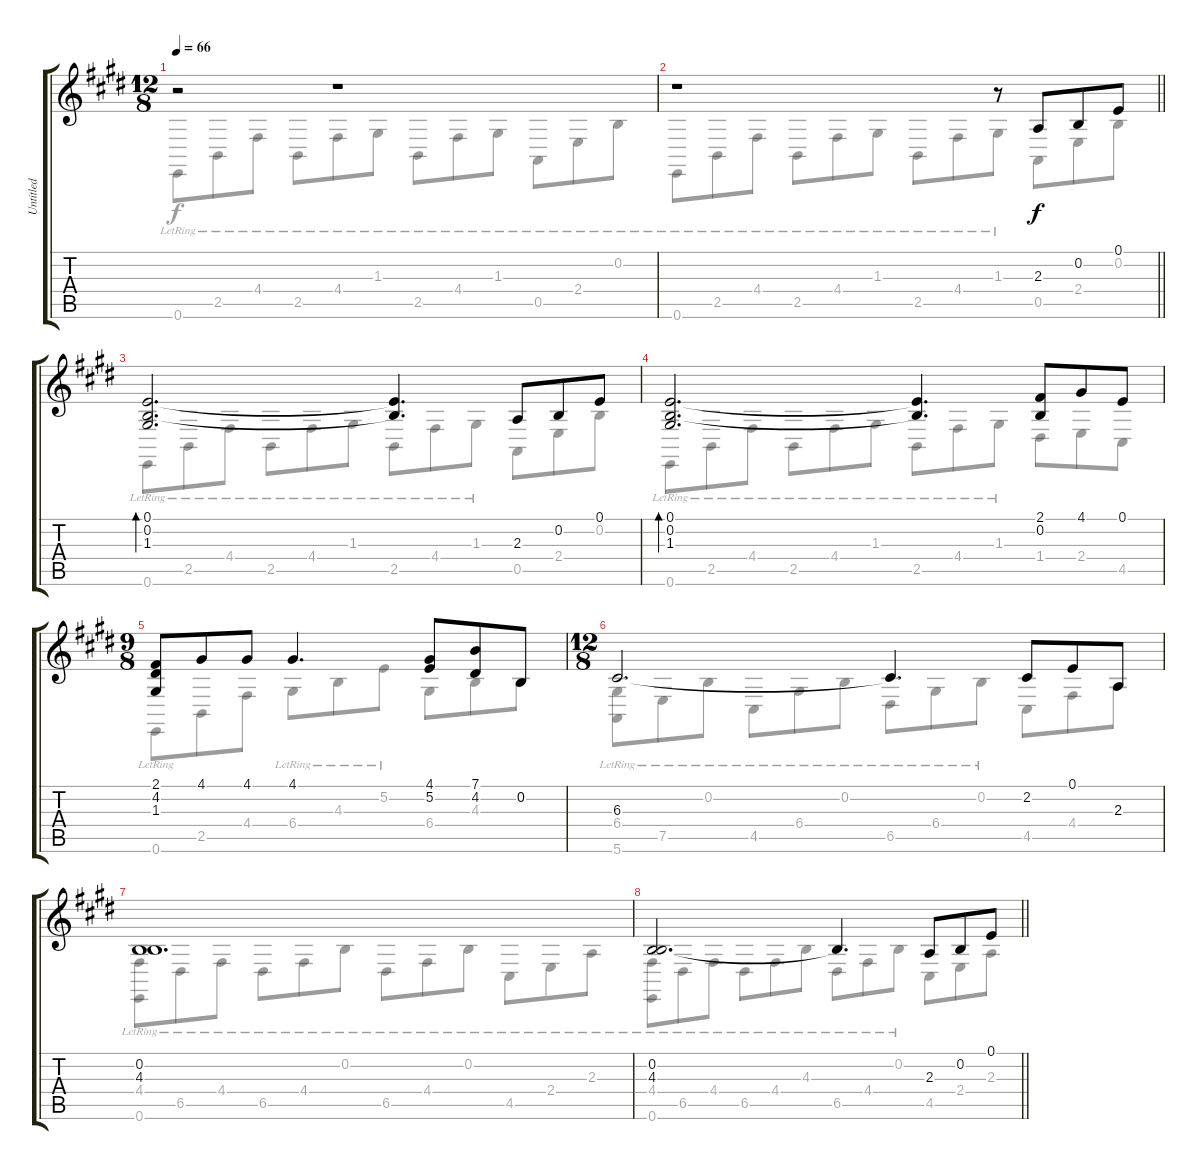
\track ("Untitled" "Untitled") {instrument brightacousticpiano}
\staff {score tabs}
\tuning (E4 B3 G3 D3 A2 E2) {hide}
\voice
\ts (12 8)
\tempo 66
\clef g2
\ks e
r.2{dy f instrument brightacousticpiano} r.1 |
\barLineRight lightlight
\ks c#minor
r.1 r.8 2.3.8 0.2.8 0.1.8 |
\ks e
(0.1 0.2 1.3).2{d bd 30} (0.1{t} 0.2{t}).4{d} 2.3.8 0.2.8 0.1.8 |
\ks c#minor
(0.1 0.2 1.3).2{d bd 30} (0.1{t} 0.2{t}).4{d} (2.1 0.2).8 4.1.8 0.1.8 |
\ts (9 8)
(2.1 4.2 1.3).8 4.1.8 4.1.8 4.1.4{d} (4.1 5.2).8 (7.1 4.2).8 0.2.8 |
\ts (12 8)
\ks e
6.3.2{d} 6.3{t}.4{d} 2.2.8 0.1.8 2.3.8 |
\ks c#minor
(0.2 4.3).1{d} |
\barLineRight lightlight
(0.2 4.3).2{d} 0.2{t}.4{d} 2.3.8 0.2.8 0.1.8
\voice
\clef g2
\ottava regular
\simile none
\ks e
0.6{lr}.8{dy f} 2.5{lr}.8 4.4{lr}.8 2.5{lr}.8 4.4{lr}.8 1.3{lr}.8 2.5{lr}.8 4.4{lr}.8 1.3{lr}.8 0.5{lr}.8 2.4{lr}.8 0.2{lr}.8 |
\barLineRight lightlight
\ks c#minor
0.6{lr}.8 2.5{lr}.8 4.4{lr}.8 2.5{lr}.8 4.4{lr}.8 1.3{lr}.8 2.5{lr}.8 4.4{lr}.8 1.3{lr}.8 0.5.8 2.4.8 0.2.8 |
\ks e
0.6{lr}.8 2.5{lr}.8 4.4{lr}.8 2.5{lr}.8 4.4{lr}.8 1.3{lr}.8 2.5{lr}.8 4.4{lr}.8 1.3{lr}.8 0.5.8 2.4.8 0.2.8 |
\ks c#minor
0.6{lr}.8 2.5{lr}.8 4.4{lr}.8 2.5{lr}.8 4.4{lr}.8 1.3{lr}.8 2.5{lr}.8 4.4{lr}.8 1.3{lr}.8 1.4.8 2.4.8 4.5.8 |
0.6{lr}.8 2.5.8 4.4.8 6.4{lr}.8 4.3{lr}.8 5.2{lr}.8 6.4.8 4.3.8 0.2.8 |
\ks e
(6.4{lr} 5.6{lr}).8 7.5{lr}.8 0.2{lr}.8 4.5{lr}.8 6.4{lr}.8 0.2{lr}.8 6.5{lr}.8 6.4{lr}.8 0.2{lr}.8 4.5.8 4.4.8 2.3.8 |
\ks c#minor
(4.4{lr} 0.6{lr}).8 6.5{lr}.8 4.4{lr}.8 6.5{lr}.8 4.4{lr}.8 0.2{lr}.8 6.5{lr}.8 4.4{lr}.8 0.2{lr}.8 4.5{lr}.8 2.4{lr}.8 2.3{lr}.8 |
\barLineRight lightlight
(4.4{lr} 0.6{lr}).8 6.5{lr}.8 4.4{lr}.8 6.5{lr}.8 4.4{lr}.8 4.3{lr}.8 6.5{lr}.8 4.4{lr}.8 0.2{lr}.8 4.5.8 2.4.8 2.3.8
